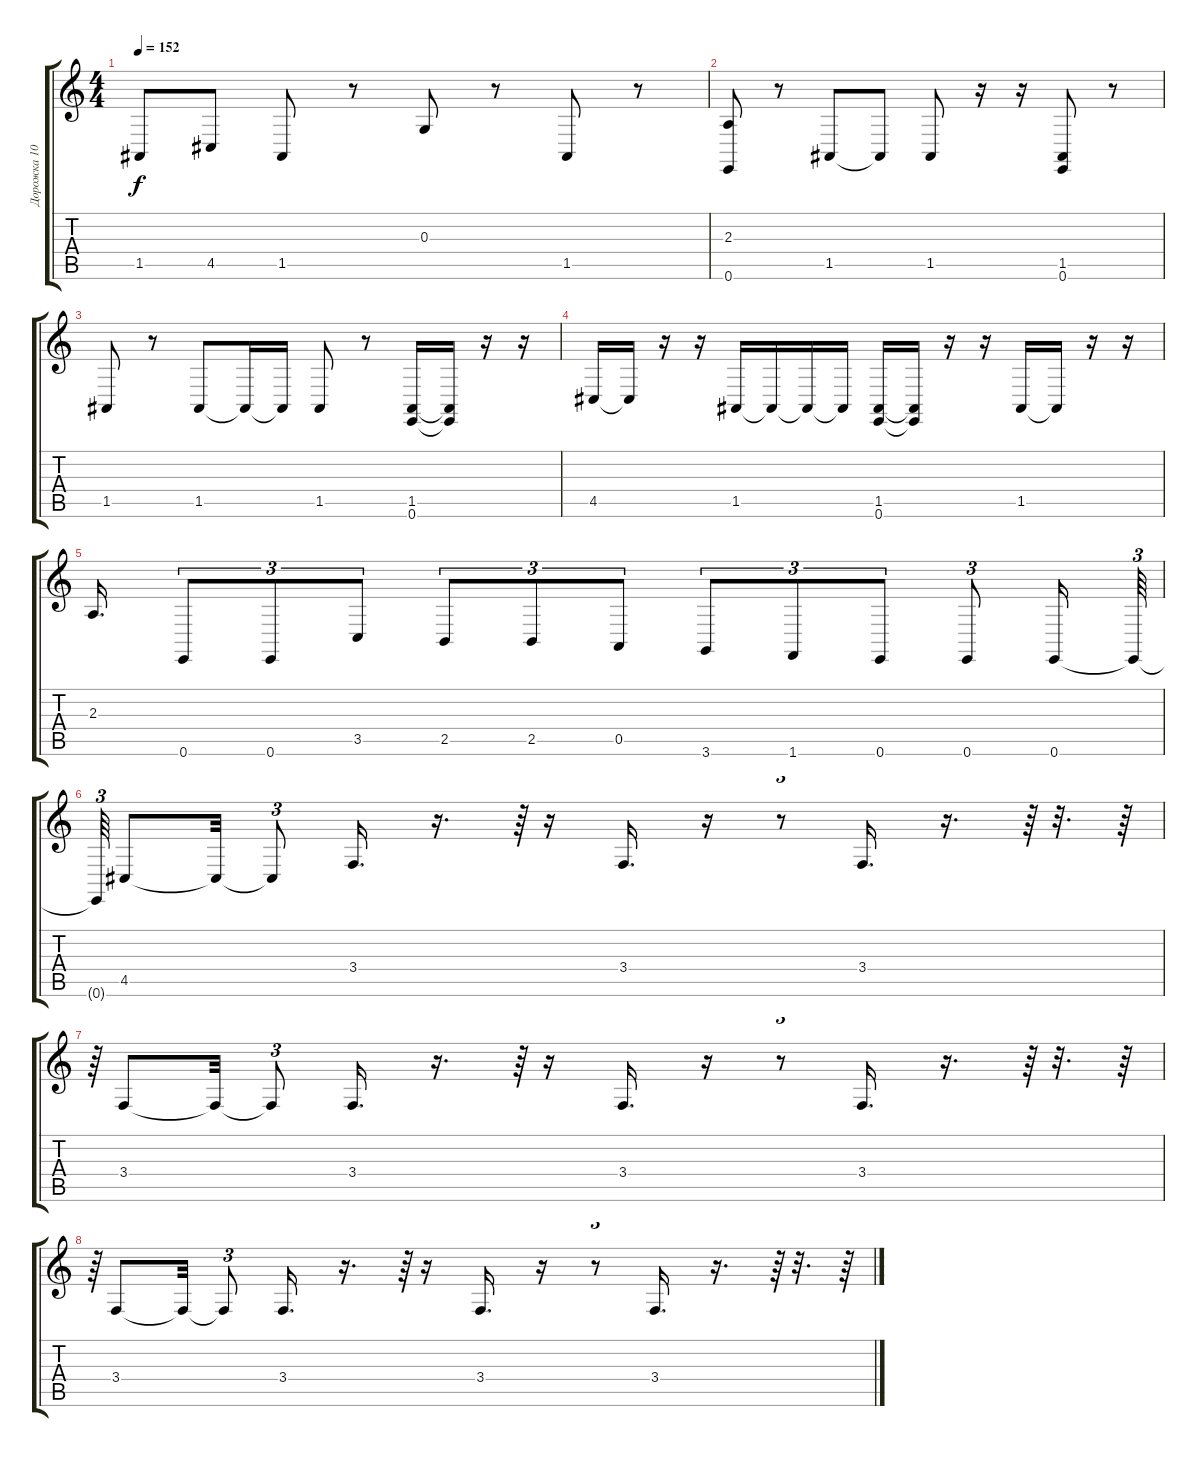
\track ("Дорожка 10" "Дорожка 10") {instrument brightacousticpiano}
\staff {score tabs}
\tuning (E4 B3 G3 D3 A2 E2) {hide}
\ts (4 4)
\tempo 152
\clef g2
\ks c
1.5.8{dy f} 4.5.8 1.5.8 r.8 0.3.8 r.8 1.5.8 r.8 |
(2.3 0.6).8 r.8 1.5.8 1.5{t}.8 1.5.8 r.16 r.16 (1.5 0.6).8 r.8 |
1.5.8 r.8 1.5.8 1.5{t}.16 1.5{t}.16 1.5.8 r.8 (1.5 0.6).16 (1.5{t} 0.6{t}).16 r.16 r.16 |
4.5.16 4.5{t}.16 r.16 r.16 1.5.16 1.5{t}.16 1.5{t}.16 1.5{t}.16 (1.5 0.6).16 (1.5{t} 0.6{t}).16 r.16 r.16 1.5.16 1.5{t}.16 r.16 r.16 |
2.3.16{d} 0.6.8{tu (3 2)} 0.6.8{tu (3 2)} 3.5.8{tu (3 2)} 2.5.8{tu (3 2)} 2.5.8{tu (3 2)} 0.5.8{tu (3 2)} 3.6.8{tu (3 2)} 1.6.8{tu (3 2)} 0.6.8{tu (3 2)} 0.6.8{tu (3 2)} 0.6.16 0.6{t}.64{tu (3 2)} |
0.6{t}.64{tu (3 2)} 4.5.8 4.5{t}.32 4.5{t}.8{tu (3 2)} 3.4.16{d} r.16{d} r.64{tu (3 2)} r.16 3.4.16{d} r.16 r.8{tu (3 2)} 3.4.16{d} r.16{d} r.64{tu (3 2)} r.32{d} r.64 |
r.64{tu (3 2)} 3.4.8 3.4{t}.32 3.4{t}.8{tu (3 2)} 3.4.16{d} r.16{d} r.64{tu (3 2)} r.16 3.4.16{d} r.16 r.8{tu (3 2)} 3.4.16{d} r.16{d} r.64{tu (3 2)} r.32{d} r.64 |
r.64{tu (3 2)} 3.4.8 3.4{t}.32 3.4{t}.8{tu (3 2)} 3.4.16{d} r.16{d} r.64{tu (3 2)} r.16 3.4.16{d} r.16 r.8{tu (3 2)} 3.4.16{d} r.16{d} r.64{tu (3 2)} r.32{d} r.64
